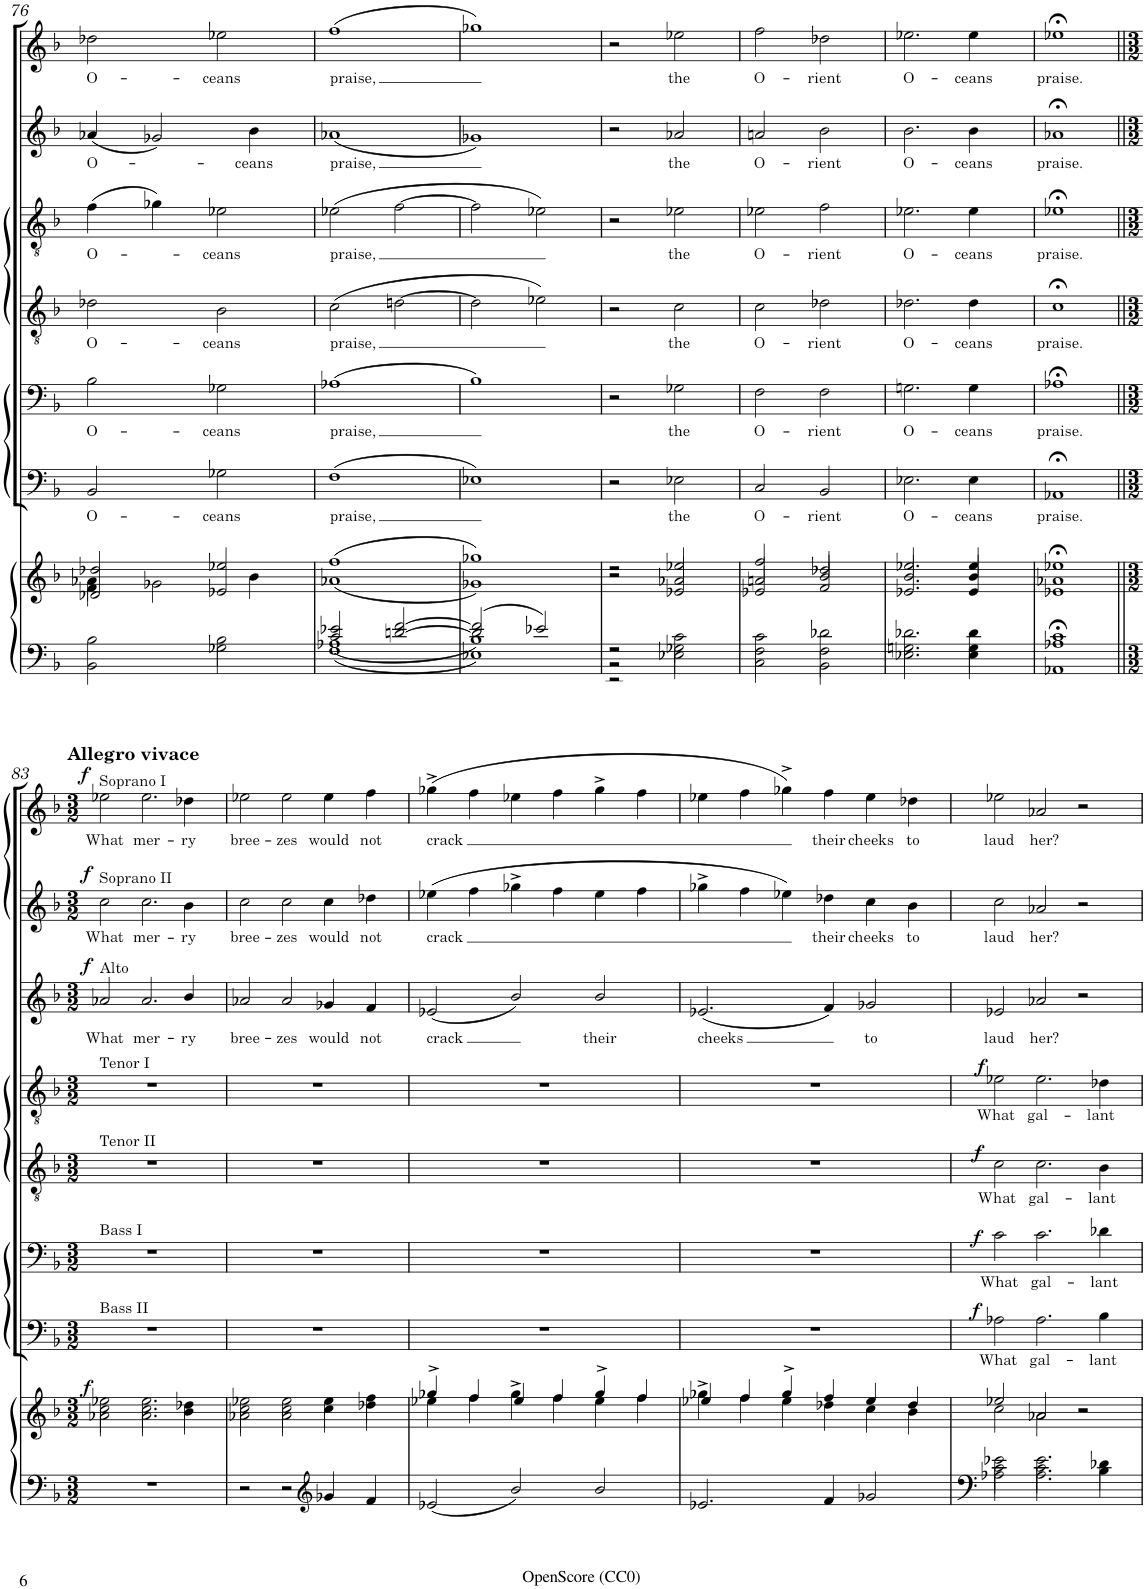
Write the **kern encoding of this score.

**kern	**kern	**dynam	**kern	**text	**dynam	**kern	**text	**dynam	**kern	**text	**dynam	**kern	**text	**dynam	**kern	**text	**dynam	**kern	**text	**dynam	**kern	**text	**dynam
*part8	*part8	*part8	*part7	*part7	*part7	*part6	*part6	*part6	*part5	*part5	*part5	*part4	*part4	*part4	*part3	*part3	*part3	*part2	*part2	*part2	*part1	*part1	*part1
*staff9	*staff8	*staff8/9	*staff7	*staff7	*staff7	*staff6	*staff6	*staff6	*staff5	*staff5	*staff5	*staff4	*staff4	*staff4	*staff3	*staff3	*staff3	*staff2	*staff2	*staff2	*staff1	*staff1	*staff1
*I"Piano for practice only	*	*	*I"Bass II	*	*	*I"Bass I	*	*	*I"Tenor II	*	*	*I"Tenor I	*	*	*I"Alto	*	*	*I"Soprano II	*	*	*I"Soprano	*	*
*I'Pno	*	*	*	*	*	*	*	*	*	*	*	*	*	*	*	*	*	*	*	*	*	*	*
!!LO:PB:g=z
*clefF4	*clefG2	*	*clefF4	*	*	*clefF4	*	*	*clefGv2	*	*	*clefGv2	*	*	*clefG2	*	*	*clefG2	*	*	*clefG2	*	*
*k[b-]	*k[b-]	*	*k[b-]	*	*	*k[b-]	*	*	*k[b-]	*	*	*k[b-]	*	*	*k[b-]	*	*	*k[b-]	*	*	*k[b-]	*	*
*M4/4	*M4/4	*	*M4/4	*	*	*M4/4	*	*	*M4/4	*	*	*M4/4	*	*	*M4/4	*	*	*M4/4	*	*	*M4/4	*	*
=76	=76	=76	=76	=76	=76	=76	=76	=76	=76	=76	=76	=76	=76	=76	=76	=76	=76	=76	=76	=76	=76	=76	=76
*^	*^	*	*	*	*	*	*	*	*	*	*	*	*	*	*	*	*	*	*	*	*	*	*
*	*	*	*^	*	*	*	*	*	*	*	*	*	*	*	*	*	*	*	*	*	*	*	*	*	*
!	!	!	!	!	!	!	!LO:LY:b	!	!	!LO:LY:b	!	!	!LO:LY:b	!	!	!LO:LY:b	!	!	!LO:LY:b	!	!	!	!	!	!LO:LY:b	!
2B-\	2BB-\	2d-X/ 2dd-X/	4a-X\	4f\	.	2BB-/	O-	.	2B-\	O-	.	2d-X\	O-	.	(4f\	O-	.	(4a-X/	O-	.	1r	.	.	2dd-X\	O-	.
.	.	.	2g-X\	4ryy	.	.	.	.	.	.	.	.	.	.	4g-X\)	.	.	2g-X/)	.	.	.	.	.	.	.	.
!	!	!	!	!	!	!	!LO:LY:b	!	!	!LO:LY:b	!	!	!LO:LY:b	!	!	!LO:LY:b	!	!	!	!	!	!	!	!	!LO:LY:b	!
2B-\	2G-X\	2ee-X/	.	2e-X/	.	2G-X\	-ceans	.	2G-X\	-ceans	.	2B-\	ceans	.	2e-X\	-ceans	.	.	.	.	.	.	.	2ee-X\	-ceans	.
!	!	!	!	!	!	!	!	!	!	!	!	!	!	!	!	!	!	!	!LO:LY:b	!	!	!	!	!	!	!
.	.	.	4b-\	.	.	.	.	.	.	.	.	.	.	.	.	.	.	4b-\	-ceans	.	.	.	.	.	.	.
*	*	*	*v	*v	*	*	*	*	*	*	*	*	*	*	*	*	*	*	*	*	*	*	*	*	*	*
=77	=77	=77	=77	=77	=77	=77	=77	=77	=77	=77	=77	=77	=77	=77	=77	=77	=77	=77	=77	=77	=77	=77	=77	=77	=77
*	*^	*	*	*	*	*	*	*	*	*	*	*	*	*	*	*	*	*	*	*	*	*	*	*	*
!	!	!	!	!	!	!	!LO:LY:b	!	!	!LO:LY:b	!	!	!LO:LY:b	!	!	!LO:LY:b	!	!	!LO:LY:b	!	!	!	!	!	!LO:LY:b	!
2c/ 2e-X/	1A-X	1F	(1ff	(<1a-X	.	(1F	praise,	.	(1A-X	praise,	.	(2c\	praise,	.	(2e-X\	praise,	.	(1a-X	praise,	.	1r	.	.	(1ff	praise,	.
[2dn/ [2f/	.	.	.	.	.	.	.	.	.	.	.	[2dn\	.	.	[2f\	.	.	.	.	.	.	.	.	.	.	.
=78	=78	=78	=78	=78	=78	=78	=78	=78	=78	=78	=78	=78	=78	=78	=78	=78	=78	=78	=78	=78	=78	=78	=78	=78	=78	=78
2d/] 2f/]	1B-	1E-X	1gg-X)	1g-X)	.	1E-X)	.	.	1B-)	.	.	2d\]	.	.	2f\]	.	.	1g-X)	.	.	1r	.	.	1gg-X)	.	.
2e-X/	.	.	.	.	.	.	.	.	.	.	.	2e-X\)	.	.	2e-X\)	.	.	.	.	.	.	.	.	.	.	.
=79	=79	=79	=79	=79	=79	=79	=79	=79	=79	=79	=79	=79	=79	=79	=79	=79	=79	=79	=79	=79	=79	=79	=79	=79	=79	=79
*	*	*	*	*^	*	*	*	*	*	*	*	*	*	*	*	*	*	*	*	*	*	*	*	*	*	*
2r	2r	2r	2r	2ryy	2r	.	2r	.	.	2r	.	.	2r	.	.	2r	.	.	2r	.	.	1r	.	.	2r	.	.
!	!	!	!	!	!	!	!	!LO:LY:b	!	!	!LO:LY:b	!	!	!LO:LY:b	!	!	!LO:LY:b	!	!	!LO:LY:b	!	!	!	!	!	!LO:LY:b	!
2c\	2G-X\	2E-X\	2ee-X/	2a-X/	2e-X/	.	2E-X\	the	.	2G-X\	the	.	2c\	the	.	2e-X\	the	.	2a-X/	the	.	.	.	.	2ee-X\	the	.
=80	=80	=80	=80	=80	=80	=80	=80	=80	=80	=80	=80	=80	=80	=80	=80	=80	=80	=80	=80	=80	=80	=80	=80	=80	=80	=80	=80
!	!	!	!	!	!	!	!	!LO:LY:b	!	!	!LO:LY:b	!	!	!LO:LY:b	!	!	!LO:LY:b	!	!	!LO:LY:b	!	!	!	!	!	!LO:LY:b	!
2c\	2F\	2C\	2ff/	2an/	2e-X/	.	2C/	O-	.	2F\	O-	.	2c\	O-	.	2e-X\	O-	.	2an/	O-	.	1r	.	.	2ff\	O-	.
!	!	!	!	!	!	!	!	!LO:LY:b	!	!	!LO:LY:b	!	!	!LO:LY:b	!	!	!LO:LY:b	!	!	!LO:LY:b	!	!	!	!	!	!LO:LY:b	!
2d-X\	2F\	2BB-\	2dd-X/	2b-/	2f/	.	2BB-/	-rient	.	2F\	-rient	.	2d-X\	-rient	.	2f\	-rient	.	2b-\	-rient	.	.	.	.	2dd-X\	-rient	.
=81	=81	=81	=81	=81	=81	=81	=81	=81	=81	=81	=81	=81	=81	=81	=81	=81	=81	=81	=81	=81	=81	=81	=81	=81	=81	=81	=81
!	!	!	!	!	!	!	!	!LO:LY:b	!	!	!LO:LY:b	!	!	!LO:LY:b	!	!	!LO:LY:b	!	!	!LO:LY:b	!	!	!	!	!	!LO:LY:b	!
2.d-X\	2.Gn\	2.E-X\	2.ee-X/	2.b-/	2.e-X/	.	2.E-X\	O-	.	2.Gn\	O-	.	2.d-X\	O-	.	2.e-X\	O-	.	2.b-\	O-	.	1r	.	.	2.ee-X\	O-	.
!	!	!	!	!	!	!	!	!LO:LY:b	!	!	!LO:LY:b	!	!	!LO:LY:b	!	!	!LO:LY:b	!	!	!LO:LY:b	!	!	!	!	!	!LO:LY:b	!
4d-\	4G\	4E-\	4ee-/	4b-/	4e-/	.	4E-\	-ceans	.	4G\	-ceans	.	4d-\	-ceans	.	4e-\	-ceans	.	4b-\	-ceans	.	.	.	.	4ee-\	-ceans	.
=82	=82	=82	=82	=82	=82	=82	=82	=82	=82	=82	=82	=82	=82	=82	=82	=82	=82	=82	=82	=82	=82	=82	=82	=82	=82	=82	=82
!	!	!	!	!	!	!	!	!LO:LY:b	!	!	!LO:LY:b	!	!	!LO:LY:b	!	!	!LO:LY:b	!	!	!LO:LY:b	!	!	!	!	!	!LO:LY:b	!
1c;<	1A-X	1AA-X	1ee-X;<	1a-X	1e-X	.	1AA-X;<	praise.	.	1A-X;<	praise.	.	1c;<	praise.	.	1e-X;<	praise.	.	1a-X;<	praise.	.	1r	.	.	1ee-X;<	praise.	.
*v	*v	*v	*	*	*	*	*	*	*	*	*	*	*	*	*	*	*	*	*	*	*	*	*	*	*	*	*
!!LO:LB:g=z
=83||	=83||	=83||	=83||	=83||	=83||	=83||	=83||	=83||	=83||	=83||	=83||	=83||	=83||	=83||	=83||	=83||	=83||	=83||	=83||	=83||	=83||	=83||	=83||	=83||	=83||
*M3/2	*M3/2	*	*	*	*M3/2	*	*	*M3/2	*	*	*M3/2	*	*	*M3/2	*	*	*M3/2	*	*	*M3/2	*	*	*M3/2	*	*
*^	*	*	*	*	*	*	*	*	*	*	*	*	*	*	*	*	*	*	*	*	*	*	*	*	*
*	*^	*	*	*	*	*	*	*	*	*	*	*	*	*	*	*	*	*	*	*	*	*	*	*	*	*
!	!	!	!	!	!	!	!	!	!	!	!	!	!	!	!	!	!	!	!	!	!	!	!	!	!LO:TX:a:B:t=Allegro vivace	!	!
!	!	!	!	!	!	!	!	!	!	!	!	!	!	!	!	!	!	!	!	!	!	!	!	!	!LO:TX:a:t=Soprano I	!	!
!	!	!	!	!	!	!	!	!	!	!	!	!	!	!	!	!	!	!	!	!	!	!LO:TX:a:t=Soprano II	!	!	!	!	!
!	!	!	!	!	!	!	!	!	!	!	!	!	!	!	!	!	!	!	!LO:TX:a:t=Alto	!	!	!	!	!	!	!	!
!	!	!	!	!	!	!	!	!	!	!	!	!	!	!	!	!LO:TX:a:t=Tenor I	!	!	!	!	!	!	!	!	!	!	!
!	!	!	!	!	!	!	!	!	!	!	!	!	!LO:TX:a:t=Tenor II	!	!	!	!	!	!	!	!	!	!	!	!	!	!
!	!	!	!	!	!	!	!	!	!	!LO:TX:a:t=Bass I	!	!	!	!	!	!	!	!	!	!	!	!	!	!	!	!	!
!	!	!	!	!	!	!	!LO:TX:a:t=Bass II	!	!	!	!	!	!	!	!	!	!	!	!	!	!	!	!	!	!	!	!
!	!	!	!	!	!	!LO:DY:a	!	!	!	!	!	!	!	!	!	!	!	!	!	!LO:LY:b	!LO:DY:a	!	!LO:LY:b	!LO:DY:a	!	!LO:LY:b	!LO:DY:a
*v	*v	*v	*	*	*	*	*	*	*	*	*	*	*	*	*	*	*	*	*	*	*	*	*	*	*	*	*
1.r	2ee-X\	2cc\	2a-X\	f	1.r	.	.	1.r	.	.	1.r	.	.	1.r	.	.	2a-X/	What	f	2cc\	What	f	2ee-X\	What	f
!	!	!	!	!	!	!	!	!	!	!	!	!	!	!	!	!	!	!LO:LY:b	!	!	!LO:LY:b	!	!	!LO:LY:b	!
.	2.ee-\	2.cc\	2.a-\	.	.	.	.	.	.	.	.	.	.	.	.	.	2.a-/	mer-	.	2.cc\	mer-	.	2.ee-\	mer-	.
!	!	!	!	!	!	!	!	!	!	!	!	!	!	!	!	!	!	!LO:LY:b	!	!	!LO:LY:b	!	!	!LO:LY:b	!
.	4dd-X\	4b-\	4ryy	.	.	.	.	.	.	.	.	.	.	.	.	.	4b-/	-ry	.	4b-\	-ry	.	4dd-X\	-ry	.
=84	=84	=84	=84	=84	=84	=84	=84	=84	=84	=84	=84	=84	=84	=84	=84	=84	=84	=84	=84	=84	=84	=84	=84	=84	=84
!	!	!	!	!	!	!	!	!	!	!	!	!	!	!	!	!	!	!LO:LY:b	!	!	!LO:LY:b	!	!	!LO:LY:b	!
2r	2ee-X\	2cc\	2a-X\	.	1.r	.	.	1.r	.	.	1.r	.	.	1.r	.	.	2a-X/	bree-	.	2cc\	bree-	.	2ee-X\	bree-	.
!	!	!	!	!	!	!	!	!	!	!	!	!	!	!	!	!	!	!LO:LY:b	!	!	!LO:LY:b	!	!	!LO:LY:b	!
2r	2ee-\	2cc\	2a-\	.	.	.	.	.	.	.	.	.	.	.	.	.	2a-/	-zes	.	2cc\	-zes	.	2ee-\	-zes	.
*clefG2	*	*	*	*	*	*	*	*	*	*	*	*	*	*	*	*	*	*	*	*	*	*	*	*	*
!	!	!	!	!	!	!	!	!	!	!	!	!	!	!	!	!	!	!LO:LY:b	!	!	!LO:LY:b	!	!	!LO:LY:b	!
4g-X/	4ee-\	4cc\	2ryy	.	.	.	.	.	.	.	.	.	.	.	.	.	4g-X/	would	.	4cc\	would	.	4ee-\	would	.
!	!	!	!	!	!	!	!	!	!	!	!	!	!	!	!	!	!	!LO:LY:b	!	!	!LO:LY:b	!	!	!LO:LY:b	!
4f/	4ff\	4dd-X\	.	.	.	.	.	.	.	.	.	.	.	.	.	.	4f/	not	.	4dd-X\	not	.	4ff\	not	.
*	*	*v	*v	*	*	*	*	*	*	*	*	*	*	*	*	*	*	*	*	*	*	*	*	*	*
=85	=85	=85	=85	=85	=85	=85	=85	=85	=85	=85	=85	=85	=85	=85	=85	=85	=85	=85	=85	=85	=85	=85	=85	=85
!	!	!	!	!	!	!	!	!	!	!	!	!	!	!	!	!	!LO:LY:b	!	!	!LO:LY:b	!	!	!LO:LY:b	!
2e-X/	4gg-X^/	4ee-X\	.	1.r	.	.	1.r	.	.	1.r	.	.	1.r	.	.	(<2e-X/	crack	.	(4ee-X\	crack	.	(4gg-X^\	crack	.
.	4ff/	4ff\	.	.	.	.	.	.	.	.	.	.	.	.	.	.	.	.	4ff\	.	.	4ff\	.	.
2b-/	4ee-/	4gg-^>\	.	.	.	.	.	.	.	.	.	.	.	.	.	2b-/)	.	.	4gg-X^\	.	.	4ee-X\	.	.
.	4ff/	4ff\	.	.	.	.	.	.	.	.	.	.	.	.	.	.	.	.	4ff\	.	.	4ff\	.	.
!	!	!	!	!	!	!	!	!	!	!	!	!	!	!	!	!	!LO:LY:b	!	!	!	!	!	!	!
2b-/	4gg-^/	4ee-\	.	.	.	.	.	.	.	.	.	.	.	.	.	2b-/	their	.	4ee-\	.	.	4gg-^\	.	.
.	4ff/	4ff\	.	.	.	.	.	.	.	.	.	.	.	.	.	.	.	.	4ff\	.	.	4ff\	.	.
=86	=86	=86	=86	=86	=86	=86	=86	=86	=86	=86	=86	=86	=86	=86	=86	=86	=86	=86	=86	=86	=86	=86	=86	=86
!	!	!	!	!	!	!	!	!	!	!	!	!	!	!	!	!	!LO:LY:b	!	!	!	!	!	!	!
2.e-X/	4ee-X/	4gg-X^>\	.	1.r	.	.	1.r	.	.	1.r	.	.	1.r	.	.	(2.e-X/	cheeks	.	4gg-X^\	.	.	4ee-X\	.	.
.	4ff/	4ff\	.	.	.	.	.	.	.	.	.	.	.	.	.	.	.	.	4ff\	.	.	4ff\	.	.
.	4gg-^/	4ee-\	.	.	.	.	.	.	.	.	.	.	.	.	.	.	.	.	4ee-X\)	.	.	4gg-X^\)	.	.
!	!	!	!	!	!	!	!	!	!	!	!	!	!	!	!	!	!	!	!	!LO:LY:b	!	!	!LO:LY:b	!
4f/	4ff/	4dd-X\	.	.	.	.	.	.	.	.	.	.	.	.	.	4f/)	.	.	4dd-X\	their	.	4ff\	their	.
!	!	!	!	!	!	!	!	!	!	!	!	!	!	!	!	!	!LO:LY:b	!	!	!LO:LY:b	!	!	!LO:LY:b	!
2g-X/	4ee-/	4cc\	.	.	.	.	.	.	.	.	.	.	.	.	.	2g-X/	to	.	4cc\	cheeks	.	4ee-\	cheeks	.
!	!	!	!	!	!	!	!	!	!	!	!	!	!	!	!	!	!	!	!	!LO:LY:b	!	!	!LO:LY:b	!
.	4dd-/	4b-\	.	.	.	.	.	.	.	.	.	.	.	.	.	.	.	.	4b-\	to	.	4dd-X\	to	.
=87	=87	=87	=87	=87	=87	=87	=87	=87	=87	=87	=87	=87	=87	=87	=87	=87	=87	=87	=87	=87	=87	=87	=87	=87
*^	*	*	*	*	*	*	*	*	*	*	*	*	*	*	*	*	*	*	*	*	*	*	*	*
*	*^	*	*	*	*	*	*	*	*	*	*	*	*	*	*	*	*	*	*	*	*	*	*	*	*
*	*	*^	*	*	*	*	*	*	*	*	*	*	*	*	*	*	*	*	*	*	*	*	*	*	*	*
!	!	!	!	!	!	!	!	!LO:LY:b	!LO:DY:a	!	!LO:LY:b	!LO:DY:a	!	!LO:LY:b	!LO:DY:a	!	!LO:LY:b	!LO:DY:a	!	!LO:LY:b	!	!	!LO:LY:b	!	!	!LO:LY:b	!
2e-X\	2A-X\	2c\	2ryy	2ee-X/	2cc\	.	2A-X\	What	f	2c\	What	f	2c\	What	f	2e-X\	What	f	2e-X/	laud	.	2cc\	laud	.	2ee-X\	laud	.
!	!	!	!	!	!	!	!	!LO:LY:b	!	!	!LO:LY:b	!	!	!LO:LY:b	!	!	!LO:LY:b	!	!	!LO:LY:b	!	!	!LO:LY:b	!	!	!LO:LY:b	!
2.e-\	2.c\	1ryy	2.A-\	2a-X/	2a-\	.	2.A-\	gal-	.	2.c\	gal-	.	2.c\	gal-	.	2.e-\	gal-	.	2a-X/	her?	.	2a-X/	her?	.	2a-X/	her?	.
.	.	.	.	2r	2ryy	.	.	.	.	.	.	.	.	.	.	.	.	.	2r	.	.	2r	.	.	2r	.	.
!	!	!	!	!	!	!	!	!LO:LY:b	!	!	!LO:LY:b	!	!	!LO:LY:b	!	!	!LO:LY:b	!	!	!	!	!	!	!	!	!	!
4d-X\	4B-\	.	4ryy	.	.	.	4B-\	-lant	.	4d-X\	-lant	.	4B-\	-lant	.	4d-X\	-lant	.	.	.	.	.	.	.	.	.	.
*v	*v	*v	*v	*	*	*	*	*	*	*	*	*	*	*	*	*	*	*	*	*	*	*	*	*	*	*	*
*	*v	*v	*	*	*	*	*	*	*	*	*	*	*	*	*	*	*	*	*	*	*	*	*	*
=	=	=	=	=	=	=	=	=	=	=	=	=	=	=	=	=	=	=	=	=	=	=	=
*-	*-	*-	*-	*-	*-	*-	*-	*-	*-	*-	*-	*-	*-	*-	*-	*-	*-	*-	*-	*-	*-	*-	*-
